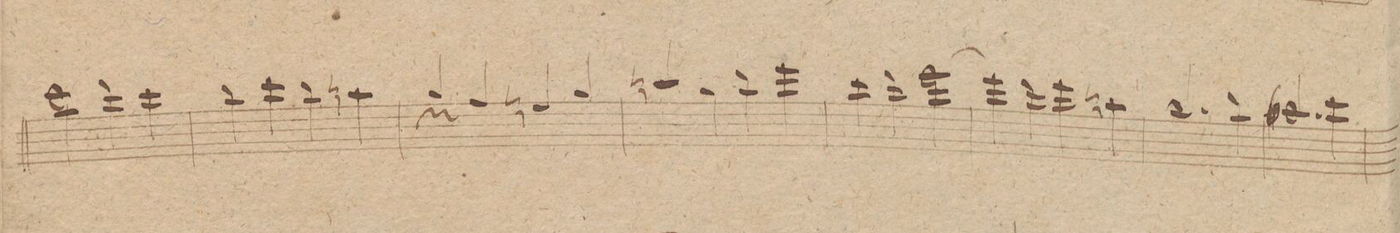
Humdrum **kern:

**kern	**dynam
*I"Fagotto. 1mo	*
*clefF4	*
*k[f#c#g#]	*
*met(c|)	*
*M2/2	*
2e\	.
4f#\	.
4e\	.
=232	=232
4d\	.
4e\	.
4d\	.
4cn\	.
=233	=233
*^	*
4B/	4r	.
4A/	4ryy	.
4Gn/	2ryy	.
4B/	.	.
*v	*v	*
=234	=234
4cn/	.
4B\	.
4d\	.
4g#\	.
=235	=235
4e\	.
4f#\	.
[2g#\	.
=236	=236
4g#\]	.
4f#\	.
4g#\	.
4cn\	.
=237	=237
2.d/	.
4d\	.
=238	=238
2.c#X/	.
4e\	.
=239	=239
*-	*-
